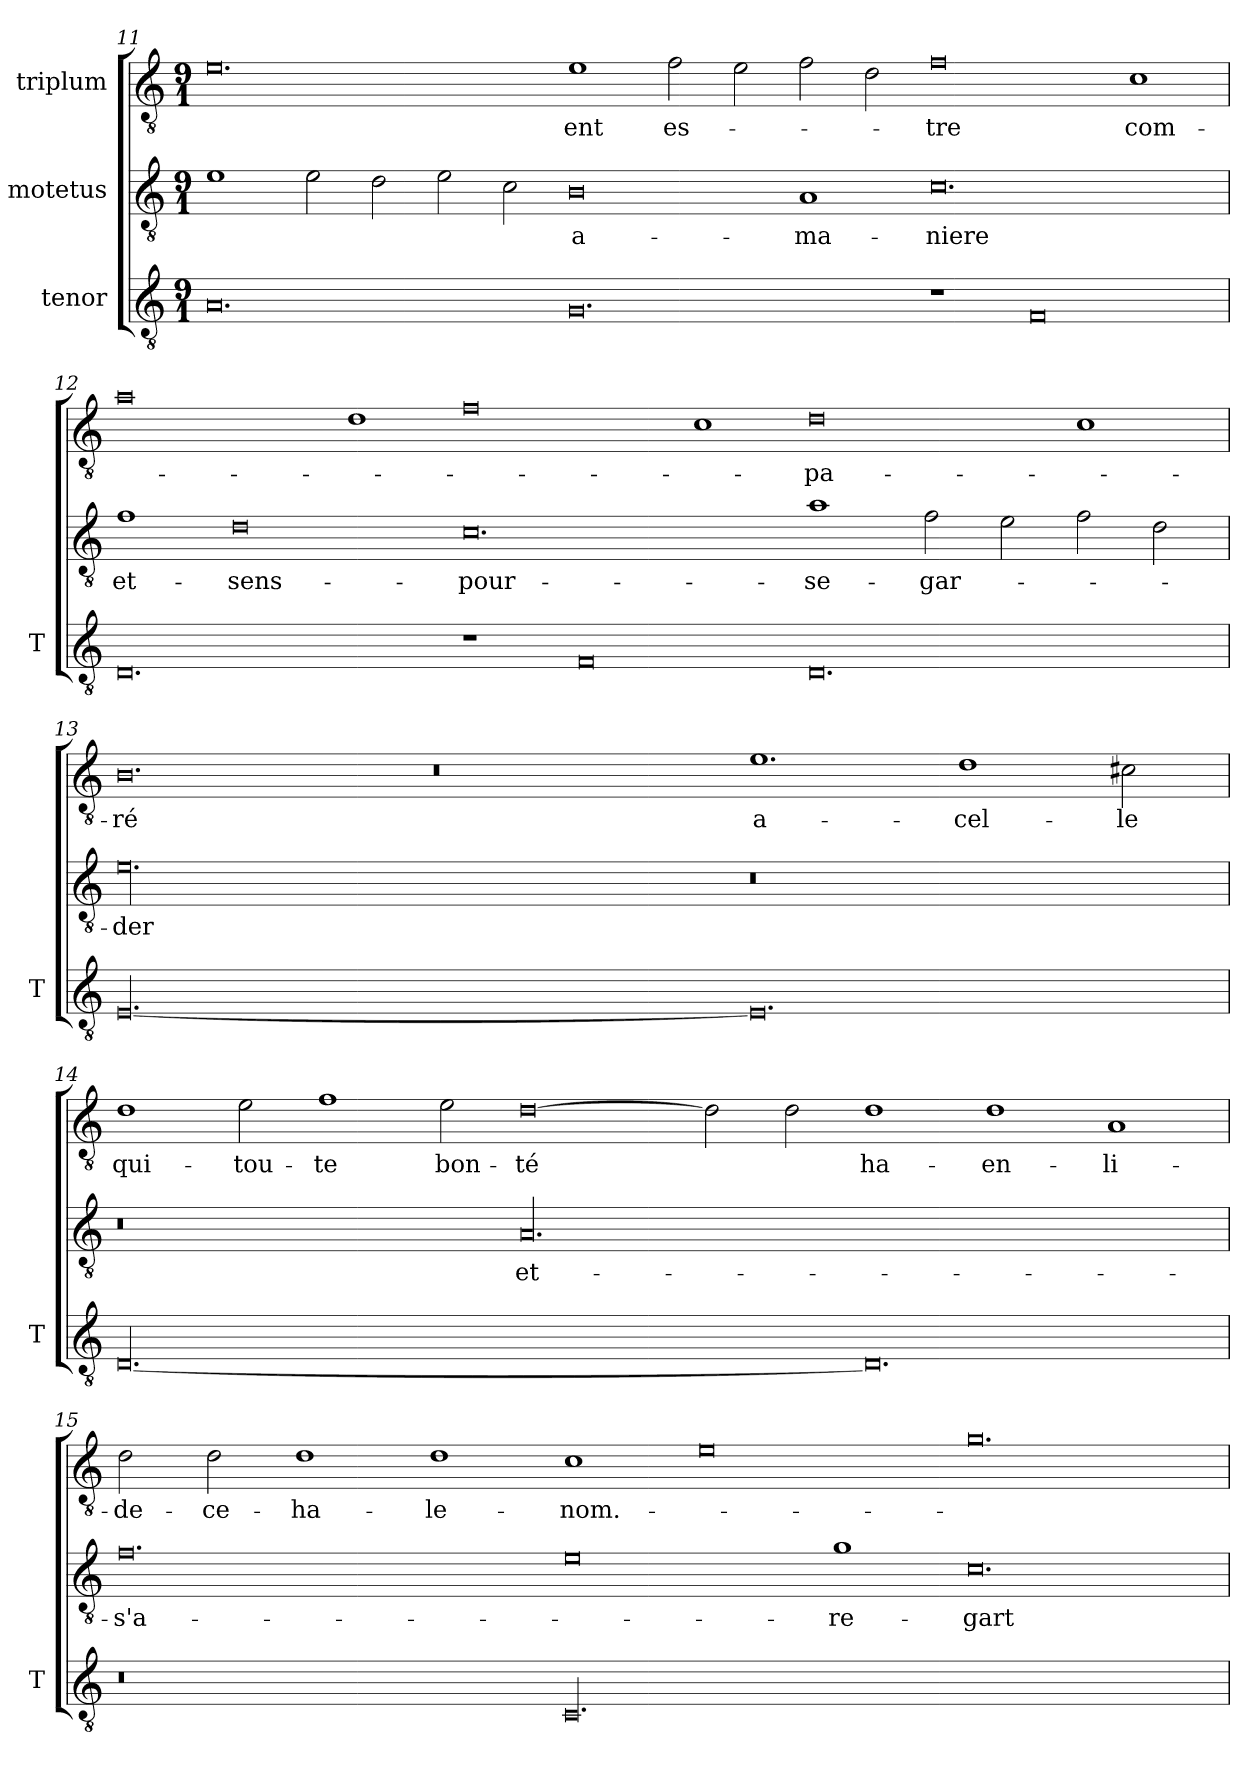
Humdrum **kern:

**kern	**kern	**text	**kern	**text
*part3	*part2	*part2	*part1	*part1
*staff3	*staff2	*staff2	*staff1	*staff1
*I"tenor	*I"motetus	*	*I"triplum	*
*I'T	*	*	*	*
!!LO:LB:g=z
*clefGv2	*clefGv2	*	*clefGv2	*
*k[]	*k[]	*	*k[]	*
*C:	*C:	*	*C:	*
*M9/1	*M9/1	*	*M9/1	*
=11	=11	=11	=11	=11
0.A/	1e\	.	0.e\	.
.	2e\	.	.	.
.	2d\	.	.	.
.	2e\	.	.	.
.	2c\	.	.	.
0.G/	0B\	a-	1e\	-ent
.	.	.	2f\	es-
.	.	.	2e\	.
.	1A/	ma-	2f\	.
.	.	.	2d\	.
1r	0.c\	-niere	0f\	-tre
0F/	.	.	.	.
.	.	.	1c\	com-
=12	=12	=12	=12	=12
0.D/	1f\	et-	0a\	.
.	0d\	sens-	.	.
.	.	.	1d\	.
1r	0.c\	pour-	0f\	.
0F/	.	.	.	.
.	.	.	1c\	.
0.D/	1a\	se-	0d\	-pa-
.	2f\	gar-	.	.
.	2e\	.	.	.
.	2f\	.	1c\	.
.	2d\	.	.	.
!!LO:LB:g=z
=13	=13	=13	=13	=13
[00.E/	00.e\	-der	0.B\	-ré
.	.	.	0.r	.
0.E/]	0.r	.	1.e\	a-
.	.	.	1d\	cel-
.	.	.	2c#X\	-le
=14	=14	=14	=14	=14
[00.D/	0.r	.	1d\	qui-
.	.	.	2e\	tou-
.	.	.	1f\	-te
.	.	.	2e\	bon-
.	00.A/	et-	[0d\	-té
.	.	.	2d\]	.
.	.	.	2d\	.
0.D/]	.	.	1d\	ha-
.	.	.	1d\	en-
.	.	.	1A/	li-
!!LO:PB:g=z
=15	=15	=15	=15	=15
0.r	0.f\	s'a-	2d\	de-
.	.	.	2d\	ce-
.	.	.	1d\	ha-
.	.	.	1d\	le-
00.C/	0e\	.	1c\	nom.-
.	.	.	0e\	.
.	1g\	re-	.	.
.	0.c\	-gart	0.g\	.
=	=	=	=	=
*-	*-	*-	*-	*-
